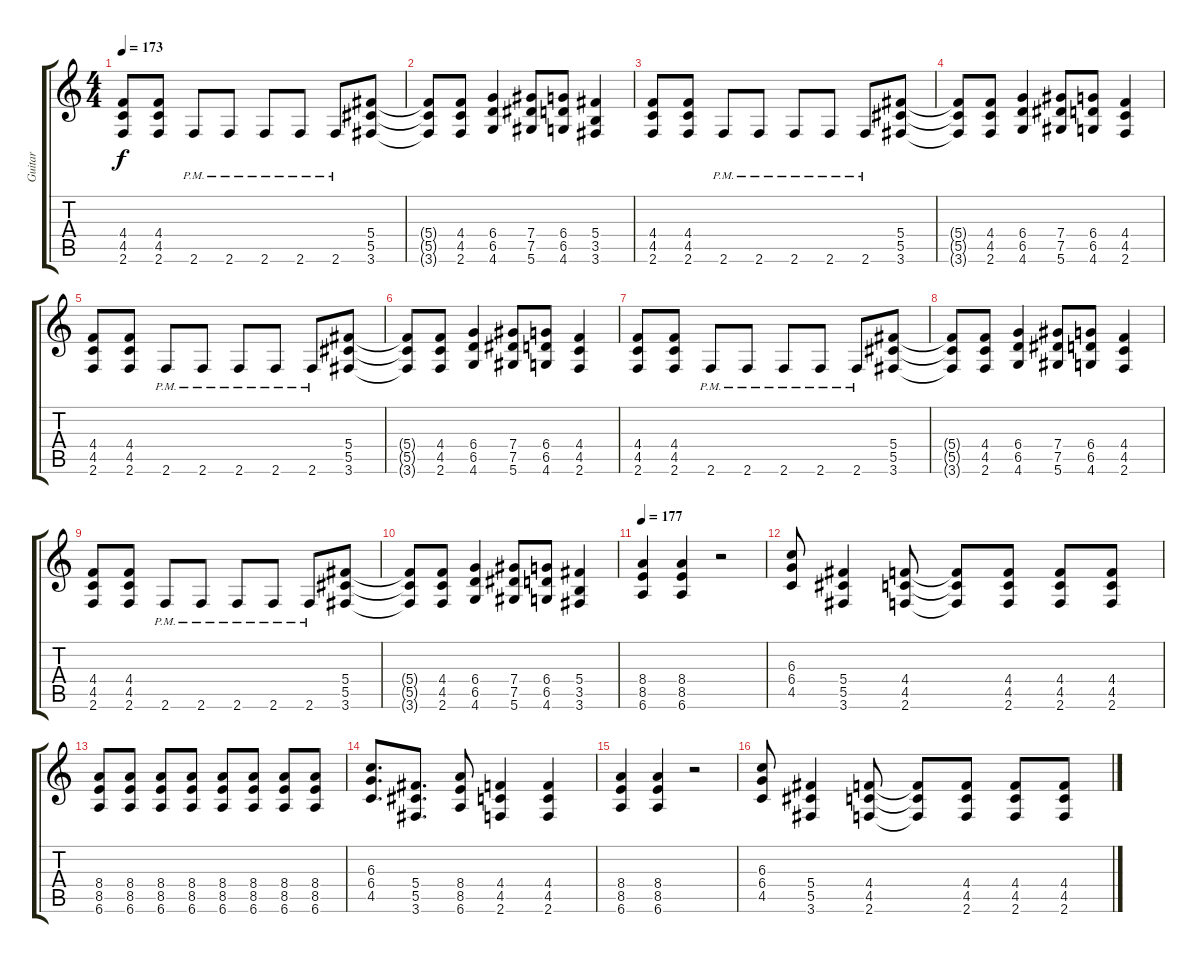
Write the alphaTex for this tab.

\track ("Guitar" "Guitar") {instrument distortionguitar}
\staff {score tabs}
\tuning (Eb4 Bb3 Gb3 Db3 Ab2 Eb2) {hide}
\ts (4 4)
\tempo 173
\clef g2
\ks c
(4.4 4.5 2.6).8{dy f} (4.4 4.5 2.6).8 2.6{pm}.8 2.6{pm}.8 2.6{pm}.8 2.6{pm}.8 2.6{pm}.8 (5.4 5.5 3.6).8 |
(5.4{t} 5.5{t} 3.6{t}).8 (4.4 4.5 2.6).8 (6.4 6.5 4.6).4 (7.4 7.5 5.6).8 (6.4 6.5 4.6).8 (5.4 3.5 3.6).4 |
(4.4 4.5 2.6).8 (4.4 4.5 2.6).8 2.6{pm}.8 2.6{pm}.8 2.6{pm}.8 2.6{pm}.8 2.6{pm}.8 (5.4 5.5 3.6).8 |
(5.4{t} 5.5{t} 3.6{t}).8 (4.4 4.5 2.6).8 (6.4 6.5 4.6).4 (7.4 7.5 5.6).8 (6.4 6.5 4.6).8 (4.4 4.5 2.6).4 |
(4.4 4.5 2.6).8 (4.4 4.5 2.6).8 2.6{pm}.8 2.6{pm}.8 2.6{pm}.8 2.6{pm}.8 2.6{pm}.8 (5.4 5.5 3.6).8 |
(5.4{t} 5.5{t} 3.6{t}).8 (4.4 4.5 2.6).8 (6.4 6.5 4.6).4 (7.4 7.5 5.6).8 (6.4 6.5 4.6).8 (4.4 4.5 2.6).4 |
(4.4 4.5 2.6).8 (4.4 4.5 2.6).8 2.6{pm}.8 2.6{pm}.8 2.6{pm}.8 2.6{pm}.8 2.6{pm}.8 (5.4 5.5 3.6).8 |
(5.4{t} 5.5{t} 3.6{t}).8 (4.4 4.5 2.6).8 (6.4 6.5 4.6).4 (7.4 7.5 5.6).8 (6.4 6.5 4.6).8 (4.4 4.5 2.6).4 |
(4.4 4.5 2.6).8 (4.4 4.5 2.6).8 2.6{pm}.8 2.6{pm}.8 2.6{pm}.8 2.6{pm}.8 2.6{pm}.8 (5.4 5.5 3.6).8 |
(5.4{t} 5.5{t} 3.6{t}).8 (4.4 4.5 2.6).8 (6.4 6.5 4.6).4 (7.4 7.5 5.6).8 (6.4 6.5 4.6).8 (5.4 3.5 3.6).4 |
\tempo 177
(8.4 8.5 6.6).4 (8.4 8.5 6.6).4 r.2 |
(6.3 6.4 4.5).8 (5.4 5.5 3.6).4 (4.4 4.5 2.6).8 (4.4{t} 4.5{t} 2.6{t}).8 (4.4 4.5 2.6).8 (4.4 4.5 2.6).8 (4.4 4.5 2.6).8 |
(8.4 8.5 6.6).8 (8.4 8.5 6.6).8 (8.4 8.5 6.6).8 (8.4 8.5 6.6).8 (8.4 8.5 6.6).8 (8.4 8.5 6.6).8 (8.4 8.5 6.6).8 (8.4 8.5 6.6).8 |
(6.3 6.4 4.5).8{d} (5.4 5.5 3.6).8{d} (8.4 8.5 6.6).8 (4.4 4.5 2.6).4 (4.4 4.5 2.6).4 |
(8.4 8.5 6.6).4 (8.4 8.5 6.6).4 r.2 |
(6.3 6.4 4.5).8 (5.4 5.5 3.6).4 (4.4 4.5 2.6).8 (4.4{t} 4.5{t} 2.6{t}).8 (4.4 4.5 2.6).8 (4.4 4.5 2.6).8 (4.4 4.5 2.6).8
